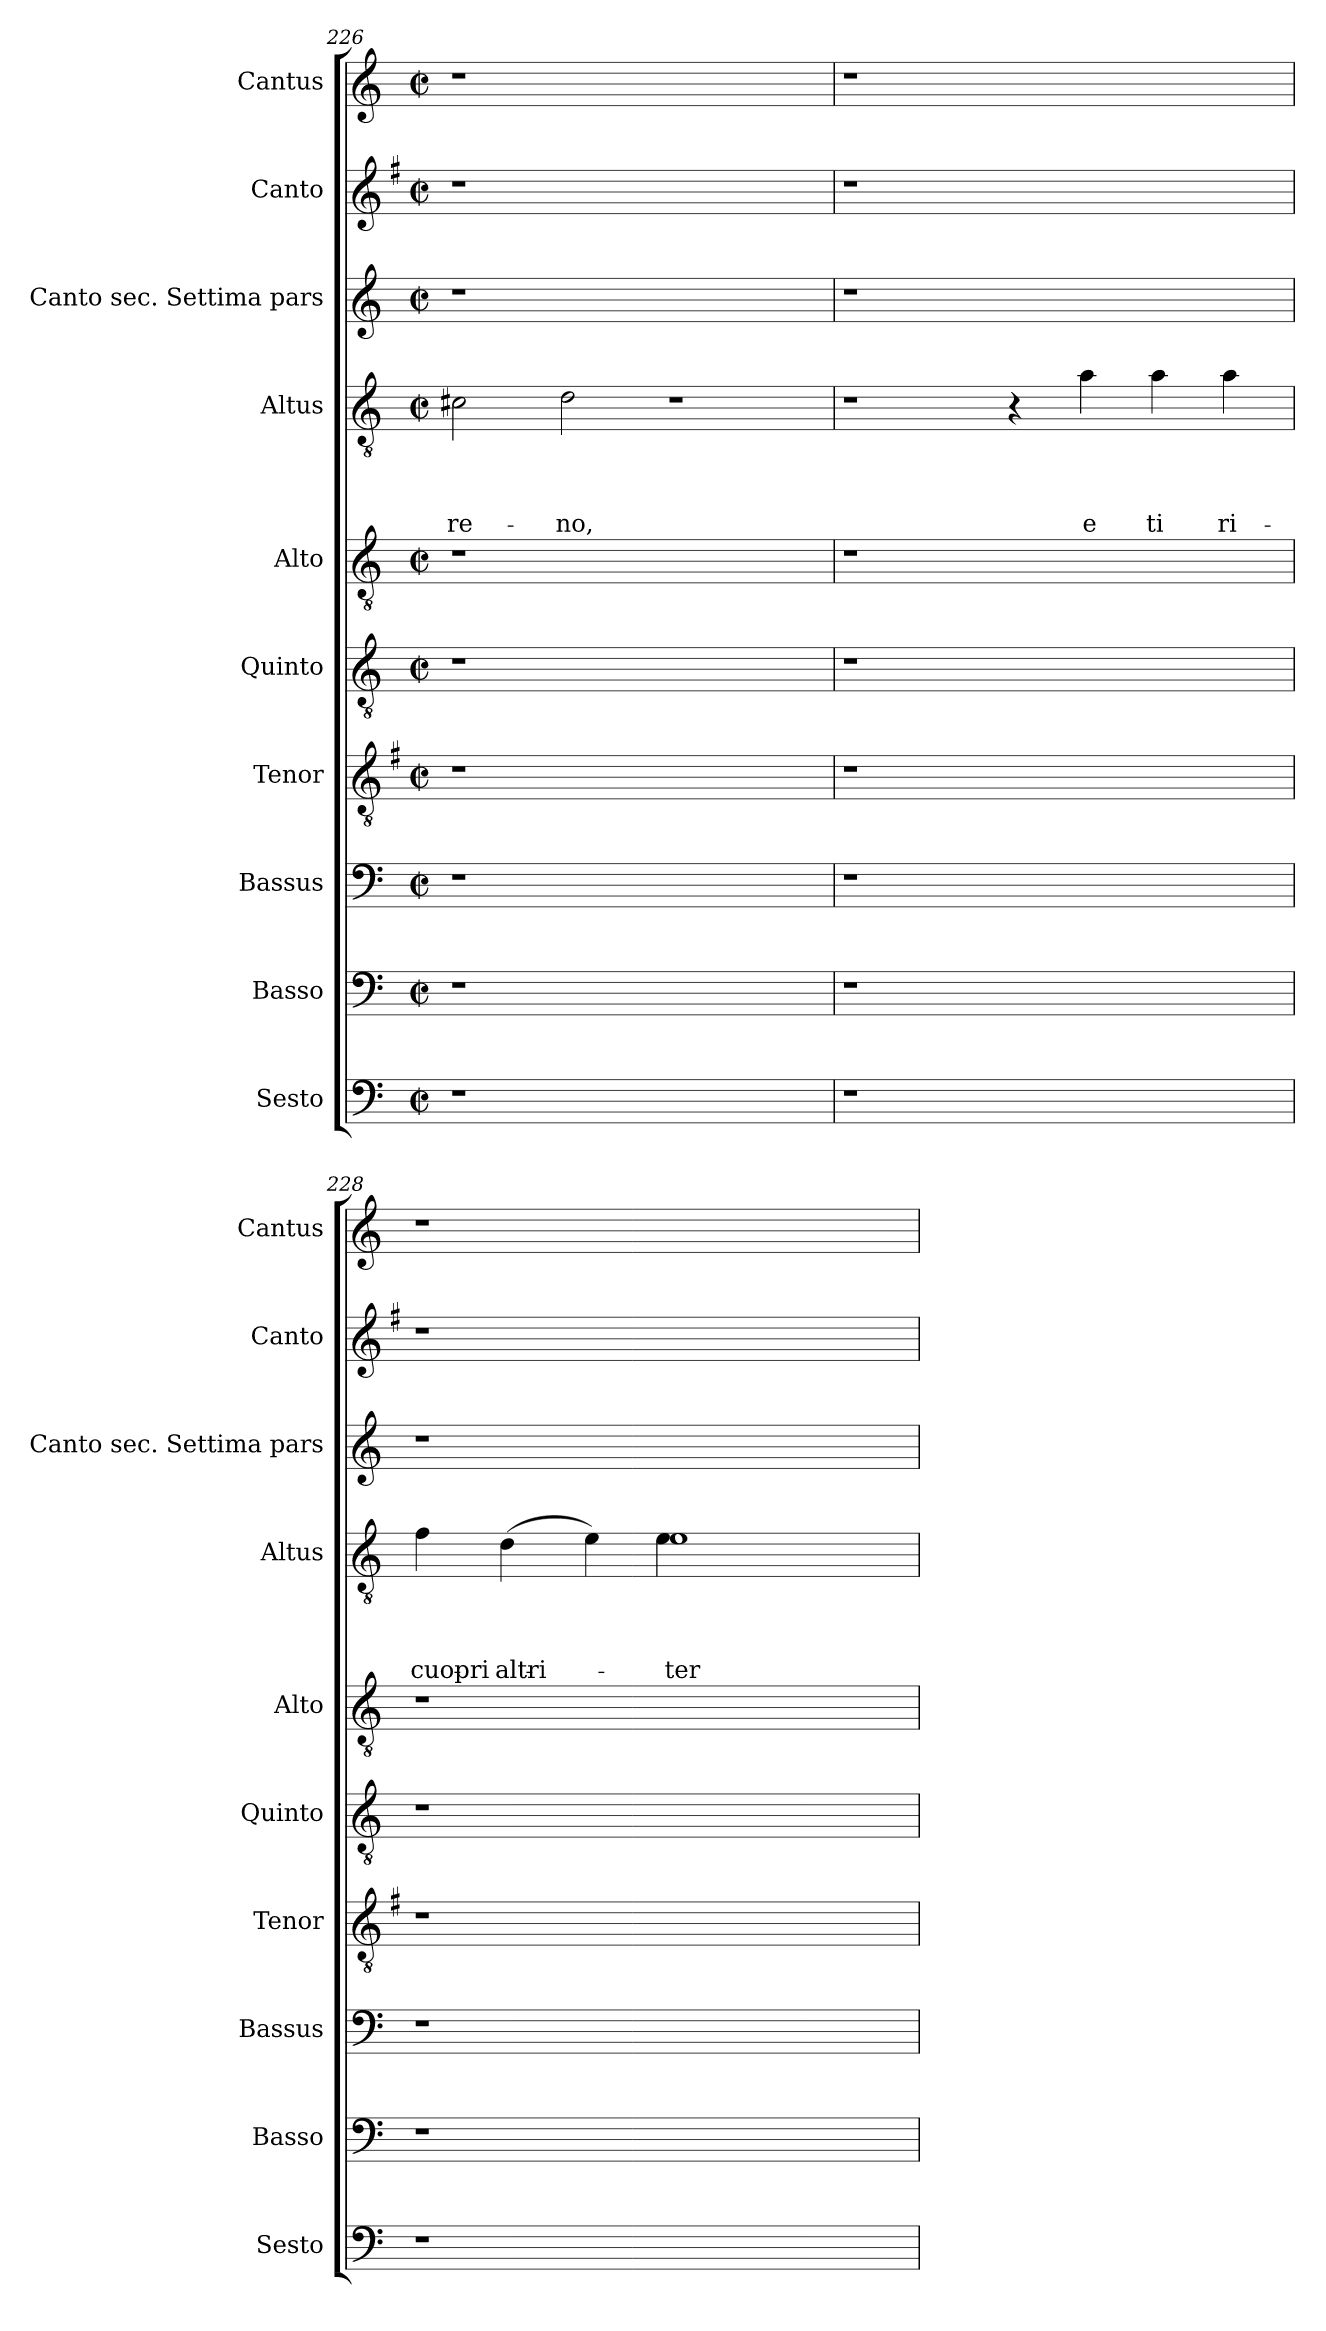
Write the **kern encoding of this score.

**kern	**kern	**kern	**kern	**kern	**kern	**kern	**text	**text	**text	**text	**kern	**kern	**kern
*part10	*part9	*part8	*part7	*part6	*part5	*part4	*part4	*part4	*part4	*part4	*part3	*part2	*part1
*staff10	*staff9	*staff8	*staff7	*staff6	*staff5	*staff4	*staff4	*staff4	*staff4	*staff4	*staff3	*staff2	*staff1
*I"Sesto	*I"Basso	*I"Bassus	*I"Tenor	*I"Quinto	*I"Alto	*I"Altus	*	*	*	*	*I"Canto sec. Settima pars	*I"Canto	*I"Cantus
*I'Sesto	*I'Basso	*I'Bassus	*I'Tenor	*I'Quinto	*I'Alto	*I'Altus	*	*	*	*	*I'Canto sec. Settima pars	*I'Canto	*I'Cantus
!!LO:LB:g=z
*clefF4	*clefF4	*clefF4	*clefGv2	*clefGv2	*clefGv2	*clefGv2	*	*	*	*	*clefG2	*clefG2	*clefG2
*k[]	*k[]	*k[]	*k[f#]	*k[]	*k[]	*k[]	*	*	*	*	*k[]	*k[f#]	*k[]
*C:	*C:	*C:	*G:	*C:	*C:	*C:	*	*	*	*	*C:	*G:	*C:
*M2/2	*M2/2	*M2/2	*M2/2	*M2/2	*M2/2	*M2/2	*	*	*	*	*M2/2	*M2/2	*M2/2
*met(c|)	*met(c|)	*met(c|)	*met(c|)	*met(c|)	*met(c|)	*met(c|)	*	*	*	*	*met(c|)	*met(c|)	*met(c|)
=226	=226	=226	=226	=226	=226	=226	=226	=226	=226	=226	=226	=226	=226
!	!	!	!	!	!	!	!	!	!	!LO:LY:b	!	!	!
1r	1r	1r	1r	1r	1r	2c#X\	.	.	.	re-	1r	1r	1r
!	!	!	!	!	!	!	!	!	!	!LO:LY:b	!	!	!
.	.	.	.	.	.	2d\	.	.	.	-no,	.	.	.
1ryy	1ryy	1ryy	1ryy	1ryy	1ryy	1r	.	.	.	.	1ryy	1ryy	1ryy
=227	=227	=227	=227	=227	=227	=227	=227	=227	=227	=227	=227	=227	=227
1r	1r	1r	1r	1r	1r	1r	.	.	.	.	1r	1r	1r
1ryy	1ryy	1ryy	1ryy	1ryy	1ryy	4r	.	.	.	.	1ryy	1ryy	1ryy
!	!	!	!	!	!	!	!	!	!	!LO:LY:b	!	!	!
.	.	.	.	.	.	4a\	.	.	.	e	.	.	.
!	!	!	!	!	!	!	!	!	!	!LO:LY:b	!	!	!
.	.	.	.	.	.	4a\	.	.	.	ti	.	.	.
!	!	!	!	!	!	!	!	!	!	!LO:LY:b	!	!	!
.	.	.	.	.	.	4a\	.	.	.	ri-	.	.	.
=228	=228	=228	=228	=228	=228	=228	=228	=228	=228	=228	=228	=228	=228
*	*	*	*	*	*	*^	*	*	*	*	*	*	*
!	!	!	!	!	!	!	!	!	!	!	!LO:LY:b	!	!	!
1r	1r	1r	1r	1r	1r	2.ryy	4f\	.	.	.	-cuopri	1r	1r	1r
!	!	!	!	!	!	!	!	!	!	!	!LO:LY:b	!	!	!
.	.	.	.	.	.	.	(<4d\	.	.	.	altri	.	.	.
.	.	.	.	.	.	.	4e\)	.	.	.	.	.	.	.
!	!	!	!	!	!	!	!	!	!	!	!LO:LY:b	!	!	!
!	!	!	!	!	!	!	!	!	!	!	!LO:LY:b	!	!	!
.	.	.	.	.	.	1e	4e\	.	.	.	ter-	.	.	.
2.ryy	2.ryy	2.ryy	2.ryy	2.ryy	2.ryy	.	2.ryy	.	.	.	.	2.ryy	2.ryy	2.ryy
*	*	*	*	*	*	*v	*v	*	*	*	*	*	*	*
=	=	=	=	=	=	=	=	=	=	=	=	=	=
*-	*-	*-	*-	*-	*-	*-	*-	*-	*-	*-	*-	*-	*-
